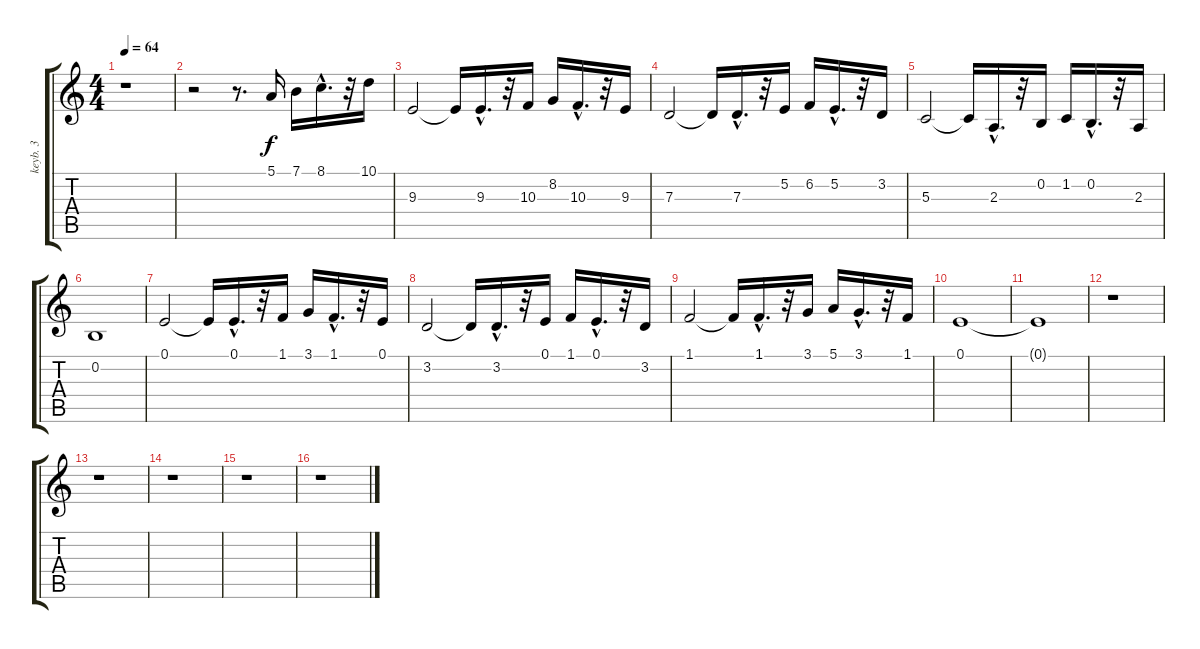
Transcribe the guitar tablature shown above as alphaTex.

\track ("keyb. 3" "keyb. 3") {instrument stringensemble1}
\staff {score tabs}
\tuning (E4 B3 G3 D3 A2 E2) {hide}
\ts (4 4)
\tempo 64
\clef g2
\ks c
r.1{dy f} |
r.2 r.8{d} 5.1.16 7.1.16 8.1{hac}.16{d} r.32 10.1.16 |
9.3.2 9.3{t}.16 9.3{hac}.16{d} r.32 10.3.16 8.2.16 10.3{hac}.16{d} r.32 9.3.16 |
7.3.2 7.3{t}.16 7.3{hac}.16{d} r.32 5.2.16 6.2.16 5.2{hac}.16{d} r.32 3.2.16 |
5.3.2 5.3{t}.16 2.3{hac}.16{d} r.32 0.2.16 1.2.16 0.2{hac}.16{d} r.32 2.3.16 |
0.2.1 |
0.1.2 0.1{t}.16 0.1{hac}.16{d} r.32 1.1.16 3.1.16 1.1{hac}.16{d} r.32 0.1.16 |
3.2.2 3.2{t}.16 3.2{hac}.16{d} r.32 0.1.16 1.1.16 0.1{hac}.16{d} r.32 3.2.16 |
1.1.2 1.1{t}.16 1.1{hac}.16{d} r.32 3.1.16 5.1.16 3.1{hac}.16{d} r.32 1.1.16 |
0.1.1 |
0.1{t}.1 |
r.1 |
r.1 |
r.1 |
r.1 |
r.1
